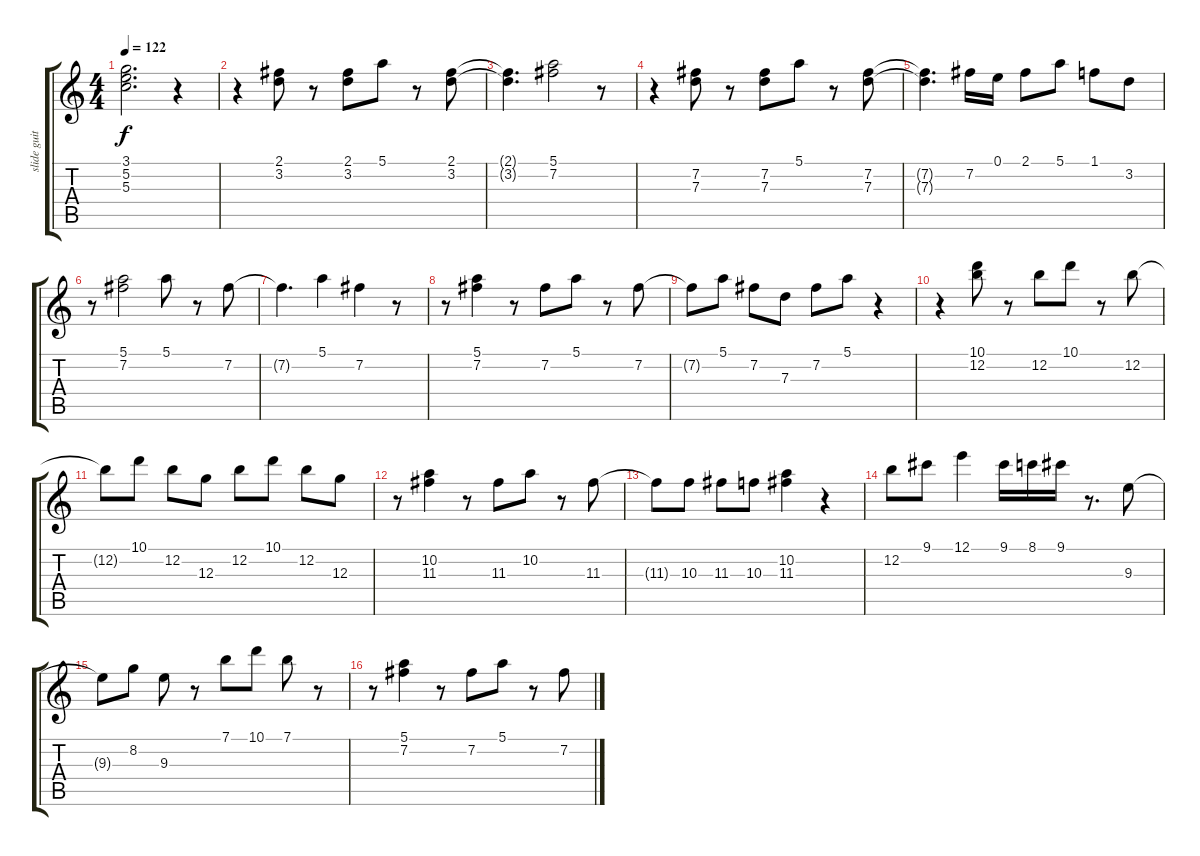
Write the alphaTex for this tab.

\track ("slide guitar" "slide guit") {instrument electricguitarjazz}
\staff {score tabs}
\tuning (E4 B3 G3 D3 A2 E2) {hide}
\ts (4 4)
\tempo 122
\clef g2
\ks c
(3.1{t} 5.2{t} 5.3{t}).2{d dy f} r.4 |
r.4 (2.1 3.2).8 r.8 (2.1 3.2).8 5.1.8 r.8 (2.1 3.2).8 |
(2.1{t} 3.2{t}).4{d} (5.1 7.2).2 r.8 |
r.4 (7.2 7.3).8 r.8 (7.2 7.3).8 5.1.8 r.8 (7.2 7.3).8 |
(7.2{t} 7.3{t}).4{d} 7.2.16 0.1.16 2.1.8 5.1.8 1.1.8 3.2.8 |
r.8 (5.1 7.2).2 5.1.8 r.8 7.2.8 |
7.2{t}.4{d} 5.1.4 7.2.4 r.8 |
r.8 (5.1 7.2).4 r.8 7.2.8 5.1.8 r.8 7.2.8 |
7.2{t}.8 5.1.8 7.2.8 7.3.8 7.2.8 5.1.8 r.4 |
r.4 (10.1 12.2).8 r.8 12.2.8 10.1.8 r.8 12.2.8 |
12.2{t}.8 10.1.8 12.2.8 12.3.8 12.2.8 10.1.8 12.2.8 12.3.8 |
r.8 (10.2 11.3).4 r.8 11.3.8 10.2.8 r.8 11.3.8 |
11.3{t}.8 10.3.8 11.3.8 10.3.8 (10.2 11.3).4 r.4 |
12.2.8 9.1.8 12.1.4 9.1.16 8.1.16 9.1.16 r.8{d} 9.3.8 |
9.3{t}.8 8.2.8 9.3.8 r.8 7.1.8 10.1.8 7.1.8 r.8 |
r.8 (5.1 7.2).4 r.8 7.2.8 5.1.8 r.8 7.2.8
